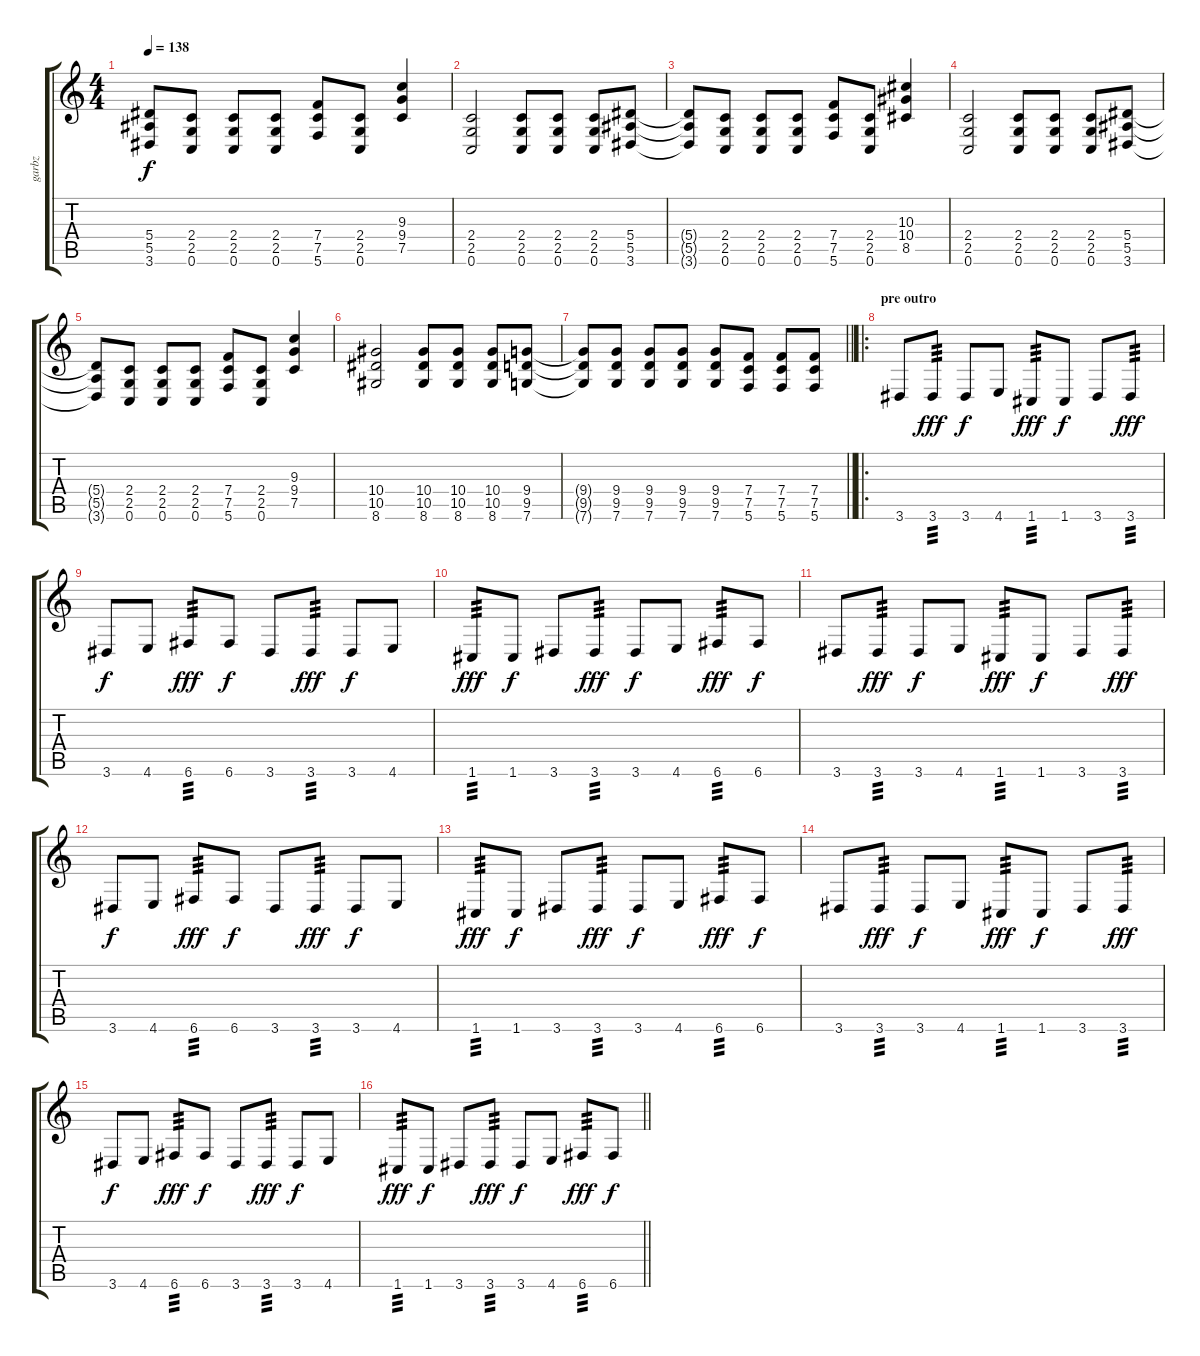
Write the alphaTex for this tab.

\track ("garbz" "garbz") {instrument distortionguitar}
\staff {score tabs}
\tuning (C4 G3 Eb3 Bb2 F2 C2) {hide}
\ts (4 4)
\tempo 138
\clef g2
\ks c
(5.4{t} 5.5{t} 3.6{t}).8{dy f} (2.4 2.5 0.6).8 (2.4 2.5 0.6).8 (2.4 2.5 0.6).8 (7.4 7.5 5.6).8 (2.4 2.5 0.6).8 (9.3 9.4 7.5).4 |
(2.4 2.5 0.6).2 (2.4 2.5 0.6).8 (2.4 2.5 0.6).8 (2.4 2.5 0.6).8 (5.4 5.5 3.6).8 |
(5.4{t} 5.5{t} 3.6{t}).8 (2.4 2.5 0.6).8 (2.4 2.5 0.6).8 (2.4 2.5 0.6).8 (7.4 7.5 5.6).8 (2.4 2.5 0.6).8 (10.3 10.4 8.5).4 |
(2.4 2.5 0.6).2 (2.4 2.5 0.6).8 (2.4 2.5 0.6).8 (2.4 2.5 0.6).8 (5.4 5.5 3.6).8 |
(5.4{t} 5.5{t} 3.6{t}).8 (2.4 2.5 0.6).8 (2.4 2.5 0.6).8 (2.4 2.5 0.6).8 (7.4 7.5 5.6).8 (2.4 2.5 0.6).8 (9.3 9.4 7.5).4 |
(10.4 10.5 8.6).2 (10.4 10.5 8.6).8 (10.4 10.5 8.6).8 (10.4 10.5 8.6).8 (9.4 9.5 7.6).8 |
\barLineRight lightlight
(9.4{t} 9.5{t} 7.6{t}).8 (9.4 9.5 7.6).8 (9.4 9.5 7.6).8 (9.4 9.5 7.6).8 (9.4 9.5 7.6).8 (7.4 7.5 5.6).8 (7.4 7.5 5.6).8 (7.4 7.5 5.6).8 |
\ro
\section ("" "pre outro")
3.6.8 3.6.8{tp 3 dy fff} 3.6.8{dy f} 4.6.8 1.6.8{tp 3 dy fff} 1.6.8{dy f} 3.6.8 3.6.8{tp 3 dy fff} |
3.6.8{dy f} 4.6.8 6.6.8{tp 3 dy fff} 6.6.8{dy f} 3.6.8 3.6.8{tp 3 dy fff} 3.6.8{dy f} 4.6.8 |
1.6.8{tp 3 dy fff} 1.6.8{dy f} 3.6.8 3.6.8{tp 3 dy fff} 3.6.8{dy f} 4.6.8 6.6.8{tp 3 dy fff} 6.6.8{dy f} |
3.6.8 3.6.8{tp 3 dy fff} 3.6.8{dy f} 4.6.8 1.6.8{tp 3 dy fff} 1.6.8{dy f} 3.6.8 3.6.8{tp 3 dy fff} |
3.6.8{dy f} 4.6.8 6.6.8{tp 3 dy fff} 6.6.8{dy f} 3.6.8 3.6.8{tp 3 dy fff} 3.6.8{dy f} 4.6.8 |
1.6.8{tp 3 dy fff} 1.6.8{dy f} 3.6.8 3.6.8{tp 3 dy fff} 3.6.8{dy f} 4.6.8 6.6.8{tp 3 dy fff} 6.6.8{dy f} |
3.6.8 3.6.8{tp 3 dy fff} 3.6.8{dy f} 4.6.8 1.6.8{tp 3 dy fff} 1.6.8{dy f} 3.6.8 3.6.8{tp 3 dy fff} |
3.6.8{dy f} 4.6.8 6.6.8{tp 3 dy fff} 6.6.8{dy f} 3.6.8 3.6.8{tp 3 dy fff} 3.6.8{dy f} 4.6.8 |
\barLineRight lightlight
1.6.8{tp 3 dy fff} 1.6.8{dy f} 3.6.8 3.6.8{tp 3 dy fff} 3.6.8{dy f} 4.6.8 6.6.8{tp 3 dy fff} 6.6.8{dy f}
